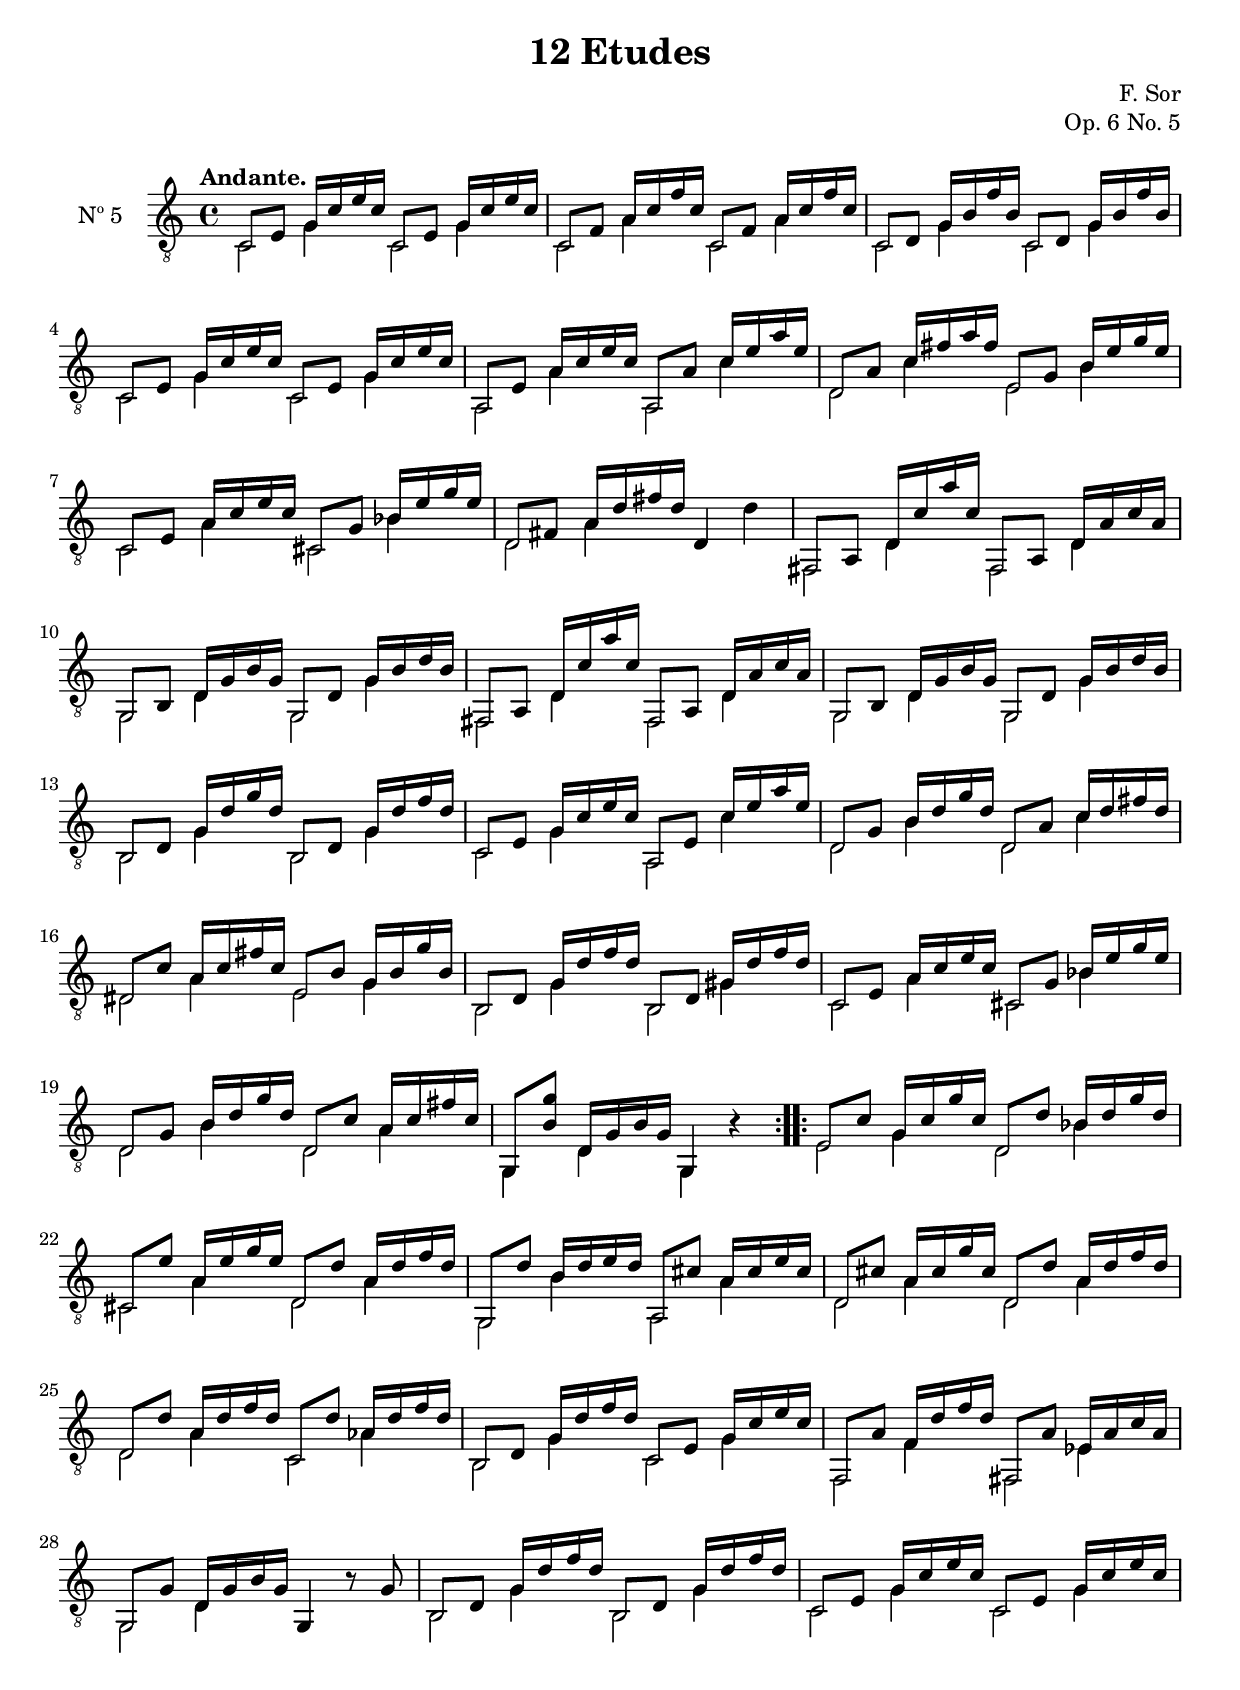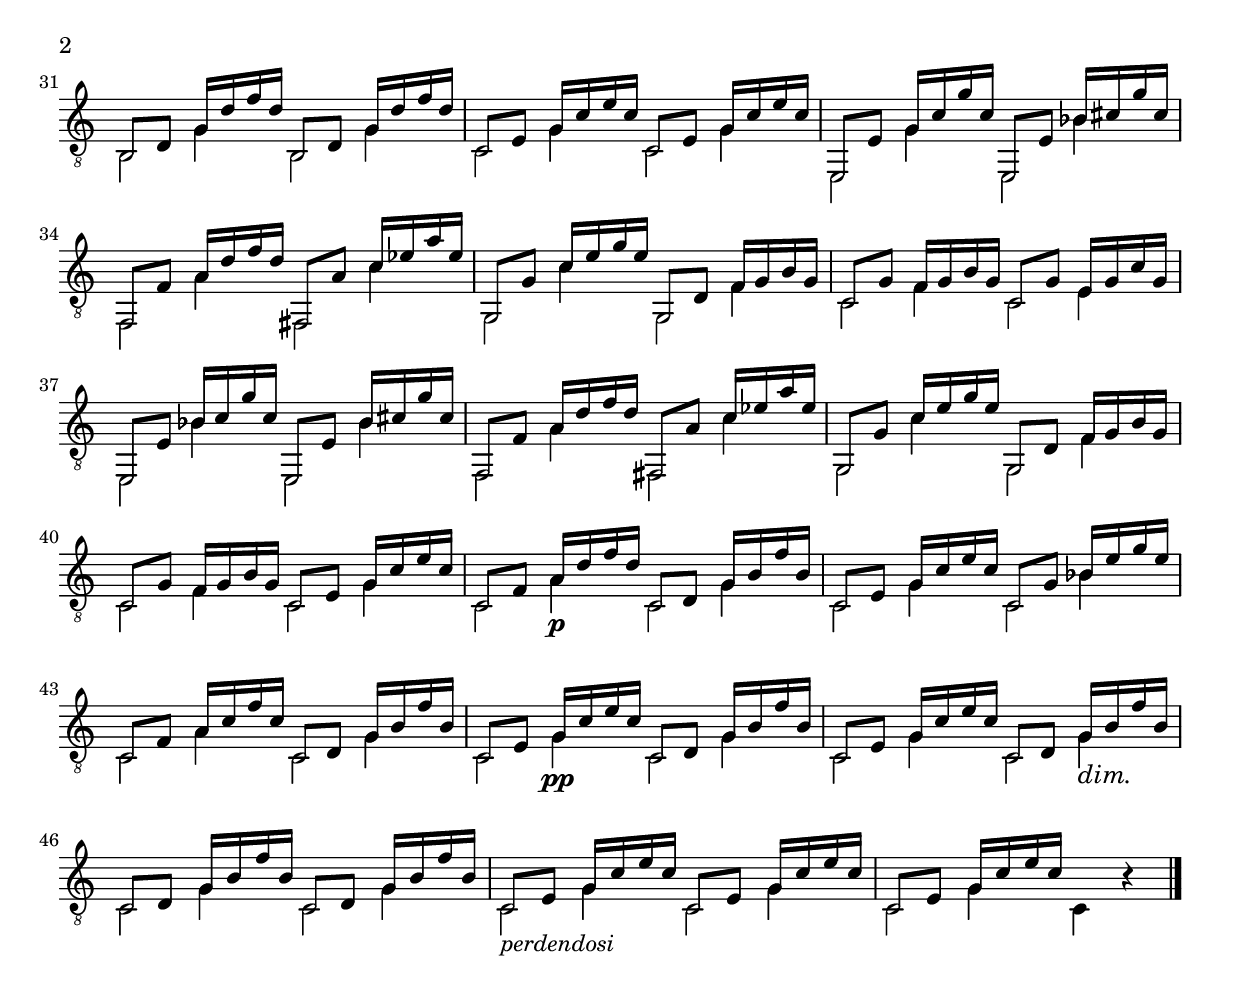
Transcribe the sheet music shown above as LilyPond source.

\version "2.19.35"

\header {
  title = "12 Etudes"
  composer = "F. Sor"
  opus = "Op. 6 No. 5"
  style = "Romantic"
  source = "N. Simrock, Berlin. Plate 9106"
  date = "c.1889"
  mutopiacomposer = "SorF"
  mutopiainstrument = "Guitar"
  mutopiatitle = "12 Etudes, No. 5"
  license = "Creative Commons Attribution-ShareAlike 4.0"
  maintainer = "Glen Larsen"
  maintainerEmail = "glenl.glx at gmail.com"
}

\paper {
  % add space between composer/opus markup and first staff
  markup-system-spacing #'padding = #3
  % add a little space between composer and opus
  markup-markup-spacing #'padding = #1.2
  top-margin = #8
  bottom-margin = #12
}

mbreak = {} % { \break }
global = {
  \time 4/4
  \key c \major
}

upperVoice = \fixed c {
  \voiceOne
  \repeat volta 2 {
    <<{s4 g16 c' e' c' s4 g16 c' e' c'}\\{s4 g4 s4 g4}>> |
    <<{s4 a16 c' f' c' s4 a16 c' f' c'}\\{s4 a4 s4 a4}>> |
    <<{s4 g16 b f' b s4 g16 b f' b}\\{s4 g4 s4 g4}>> |
    <<{s4 g16 c' e' c' s4 g16 c' e' c'}\\{s4 g4 s4 g4}>> |
    \mbreak

    <<{s4 a16 c' e' c' s4 c'16 e' a' e'}\\{s4 a s c'}>> |
    <<{s4 c'16 fis' a' fis' s4 b16 e' g' e'}\\{s4 c' s b}>> |
    <<{s4 a16 c' e' c' s4 bes16 e' g' e'}\\{s4 a s bes}>> |
    <<{s4 a16 d' fis' d' d4 s}\\{s4 a s d'}>> |
    \mbreak

    <<{s4 d16 c' a' c' s4 d16 a c' a}\\{s4 d s d}>> |
    <<{s4 d16 g b g s4 g16 b d' b}\\{s4 d s g}>> |
    <<{s4 d16 c' a' c' s4 d16 a c' a}\\{s4 d s d}>> |
    <<{s4 d16 g16 b g s4 g16 b d' b}\\{s4 d s g}>> |
    \mbreak

    <<{s4 g16 d' g' d' s4 g16 d' f' d'}\\{s4 g s g}>> |
    <<{s4 g16 c' e' c' s4 c'16 e' a' e'}\\{s4 g s c'}>> |
    <<{s4 b16 d' g' d' s4 c'16 d' fis' d'}\\{s4 b s c'}>> |
    <<{s4 a16 c' fis' c' s4 g16 b g' b}\\{s4 a s g}>> |
    \mbreak

    <<{s4 g16 d' f' d' s4 gis16 d' f' d'}\\{s4 g s gis }>> |
    <<{s4 a16 c' e' c' s4 bes16 e' g' e'}\\{s4 a s bes}>> |
    <<{s4 b16 d' g' d' s4 a16 c' fis' c'}\\{s4 b s a}>> |
    <<{g,8 <b g'> d16 g b g g,4 b\rest}\\{g,4 d g, s}>> |
  }
  \mbreak

  \repeat volta 2 {
    <<{s4 g16 c' g' c' s4 bes16 d' g' d'}\\{s4 g s bes}>> |
    <<{s4 a16 e' g' e' s4 a16 d' f' d'}\\{s4 a s a}>> |
    <<{s4 b16 d' e' d' s4 a16 cis' e' cis'}\\{s4 b s a}>> |
    <<{s4 a16 cis' g' cis' s4 a16 d' f' d'}\\{s4 a s a}>> |
    \mbreak

    <<{s4 a16 d' f' d' s4 aes16 d' f' d'}\\{s4 a s aes}>> |
    <<{s4 g16 d' f' d' s4 g16 c' e' c'}\\{s4 g s g}>> |
    <<{s4 f16 d' f' d' s4 ees16 a c' a}\\{s4 f s ees}>> |
    <<{s4 d16 g b g g,4 b8\rest g}\\{s4 d s s}>> |
    \mbreak

    <<{s4 g16 d' f' d' s4 g16 d' f' d'}\\{s4 g s g}>> |
    <<{s4 g16 c' e' c' s4 g16 c' e' c'}\\{s4 g s g}>> |
    <<{s4 g16 d' f' d' s4 g16 d' f' d'}\\{s4 g s g}>> |
    <<{s4 g16 c' e' c' s4 g16 c' e' c'}\\{s4 g s g}>> |
    \mbreak

    <<{s4 g16 c' g' c' s4 bes16 cis' g' cis'}\\{s4 g s bes}>> |
    <<{s4 a16 d' f' d' s4 c'16 ees' a' ees'}\\{s4 a s c'}>> |
    <<{s4 c'16 e' g' e' s4 f16 g b g }\\{s4 c' s f}>> |
    <<{s4 f16 g b g s4 e16 g c' g}\\{s4 f s e}>> |
    \mbreak

    <<{s4 bes16 c' g' c' s4 bes16 cis' g' cis'}\\{s4 bes s bes}>> |
    <<{s4 a16 d' f' d' s4 c'16 ees' a' ees'}\\{s4 a s c'}>> |
    <<{s4 c'16 e' g' e' s4 f16 g b g}\\{s4 c' s f}>> |
    <<{s4 f16 g b g s4 g16 c' e' c'}\\{s4 f s g}>> |
    \mbreak

    <<{s4 a16 d' f' d' s4 g16 b f' b}\\{s4 a\p s g}>> |
    <<{s4 g16 c' e' c' s4 bes16 e' g' e'}\\{s4 g s bes}>> |
    <<{s4 a16 c' f' c' s4 g16 b f' b}\\{s4 a s g}>> |
    <<{s4 g16 c' e' c' s4 g16 b f' b}\\{s4 g\pp s g}>> |
    \mbreak

    <<{s4 g16 c' e' c' s4 g16\dim b\! f' b}\\{s4 g s g}>> |
    <<{s4 g16 b f' b s4 g16 b f' b}\\{s4 g s g}>> |
    <<{s4_\markup{\italic "perdendosi"} g16 c' e' c' s4 g16 c' e' c'}\\{s4 g s g}>> |
    <<{s4 g16 c' e' c' s2}\\{s4 g c b\rest}>> |
  }

  \bar "|."
}

lowerVoice = \fixed c {
  \voiceThree
  <<{c8 e s4 c8 e s4}\\{c2 c}>> |
  <<{c8 f s4 c8 f s4}\\{c2 c}>> |
  <<{c8 d s4 c8 d s4}\\{c2 c}>> |
  <<{c8 e s4 c8 e s4}\\{c2 c}>> |

  <<{a,8 e s4 a,8 a s4}\\{a,2 a,}>> |
  <<{d8 a s4 e8 g s4}\\{d2 e}>> |
  <<{c8 e s4 cis8 g s4}\\{c2 cis}>> |
  <<{d8 fis s4 s}\\{d2 s}>> |

  \repeat unfold 2 {
    <<{fis,8 a, s4 fis,8 a, s4}\\{fis,2 fis,}>> |
    <<{g,8 b, s4 g,8 d s4}\\{g,2 g,}>> |
  }

  <<{b,8 d s4 b,8 d s4}\\{b,2 b,}>> |
  <<{c8 e s4 a,8 e s4}\\{c2 a,}>> |
  <<{d8 g s4 d8 a s4}\\{d2 d}>> |
  <<{dis8 c' s4 e8 b s4}\\{dis2 e}>> |

  <<{b,8 d s4 b,8 d s4}\\{b,2 b,}>> |
  <<{c8 e s4 cis8 g s4}\\{c2 cis}>> |
  <<{d8 g s4 d8 c' s4}\\{d2 d}>> |
  s1 |

  <<{e8 c' s4 d8 d' s4}\\{e2 d}>> |
  <<{cis8 e' s4 d8 d' s4}\\{cis2 d}>> |
  <<{g,8 d' s4 a,8 cis' s4}\\{g,2 a,}>> |
  <<{d8 cis' s4 d8 d' s4}\\{d2 d}>> |

  <<{d8 d' s4 c8 d' s4}\\{d2 c}>> |
  <<{b,8 d s4 c8 e s4}\\{b,2 c}>> |
  <<{f,8 a s4 fis,8 a s4}\\{f,2 fis,}>> |
  <<{g,8 g s4 s}\\{g,2 s}>> |

  \repeat unfold 2 {
    <<{b,8 d s4 b,8 d s4}\\{b,2 b,}>> |
    <<{c8 e s4 c8 e s4}\\{c2 c}>> |
  }

  <<{e,8 e s4 e,8 e s4}\\{e,2 e,}>> |
  <<{f,8 f s4 fis,8 a s4}\\{f,2 fis,}>> |
  <<{g,8 g s4 g,8 d }\\{g,2 g,}>> |
  <<{c8 g s4 c8 g s4}\\{c2 c}>> |

  <<{e,8 e s4 e,8 e s4}\\{e,2 e,}>> |
  <<{f,8 f s4 fis,8 a s4}\\{f,2 fis,}>> |
  <<{g,8 g s4 g,8 d }\\{g,2 g,}>> |
  <<{c8 g s4 c8 e s4}\\{c2 c}>> |

  <<{c8 f s4 c8 d s4}\\{c2 c}>> |
  <<{c8 e s4 c8 g s4}\\{c2 c}>> |
  <<{c8 f s4 c8 d s4}\\{c2 c}>> |
  <<{c8 e s4 c8 d s4}\\{c2 c}>> |

  <<{c8 e s4 c8 d s4}\\{c2 c}>> |
  <<{c8 d s4 c8 d s4}\\{c2 c}>> |
  <<{c8 e s4 c8 e s4}\\{c2 c}>> |
  <<{c8 e s4*3}\\{c2 s}>> |
  
}

\score {
  <<
    \new Staff = "Guitar" \with {
      midiInstrument = #"acoustic guitar (nylon)"
      instrumentName = #"Nº 5"
      \mergeDifferentlyDottedOn
      \mergeDifferentlyHeadedOn
%      \override StringNumber #'stencil = ##f
    } <<
      \global
      \clef "treble_8"
      \tempo "Andante."
      \context Voice = "upperVoice" \upperVoice
      \context Voice = "lowerVoice" \lowerVoice
    >>
%{
    % tabs are not completely developed
    \new TabStaff = "Guitar tabs" \with {
      restrainOpenStrings = ##t
    } <<
      \clef "moderntab"
      \global
      \context TabVoice = "upperVoice" \upperVoice
      \context TabVoice = "lowerVoice" \lowerVoice
    >>
%}
  >>
  \layout {}
  \midi {
    \context { \TabStaff \remove "Staff_performer" }
    \tempo 4 = 84
  }
}
